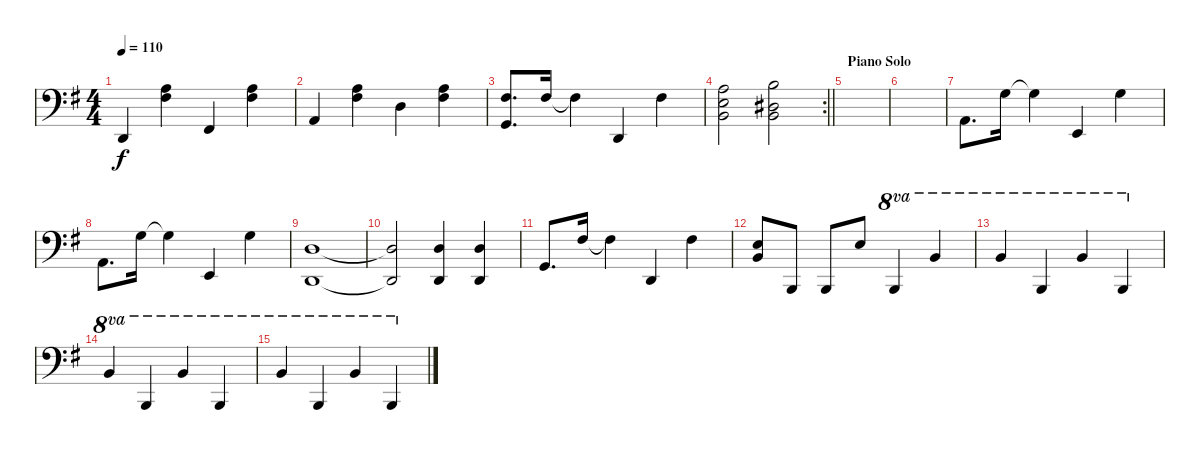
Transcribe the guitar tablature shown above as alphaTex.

\track "" {instrument acousticgrandpiano}
\staff {score}
\tuning (G2 D2 A1 E1 B0) {hide}
\ts (4 4)
\tempo 110
\clef f4
\ks eminor
10.4.4{dy f} (19.2 21.3).4 14.4.4 (19.2 21.3).4 |
17.4.4 (19.2 21.3).4 22.4.4 (19.2 21.3).4 |
(11.1 10.3).8{d} 11.1.16 11.1{t}.4 10.4.4 11.1.4 |
\rc 2
\barLineRight lightlight
(14.1 14.2 14.3).2 (16.1 13.2 14.3).2 |
\section ("" "Piano Solo")
|
|
7.2.8{d} 12.1.16 12.1{t}.4 7.3.4 12.1.4 |
7.2.8{d} 12.1.16 12.1{t}.4 7.3.4 12.1.4 |
(7.1 5.3).1 |
(7.1{t} 5.3{t}).2 (7.1 5.3).4 (7.1 5.3).4 |
10.3.8{d} 11.1.16 11.1{t}.4 10.4.4 11.1.4 |
(14.2 14.3).8 12.5.8 12.5.8 14.2.8 14.3.4{ot 8va} 16.1.4{ot 8va} |
16.1.4{ot 8va} 14.3.4{ot 8va} 16.1.4{ot 8va} 14.3.4{ot 8va} |
16.1.4{ot 8va} 14.3.4{ot 8va} 16.1.4{ot 8va} 14.3.4{ot 8va} |
16.1.4{ot 8va} 14.3.4{ot 8va} 16.1.4{ot 8va} 14.3.4{ot 8va}
